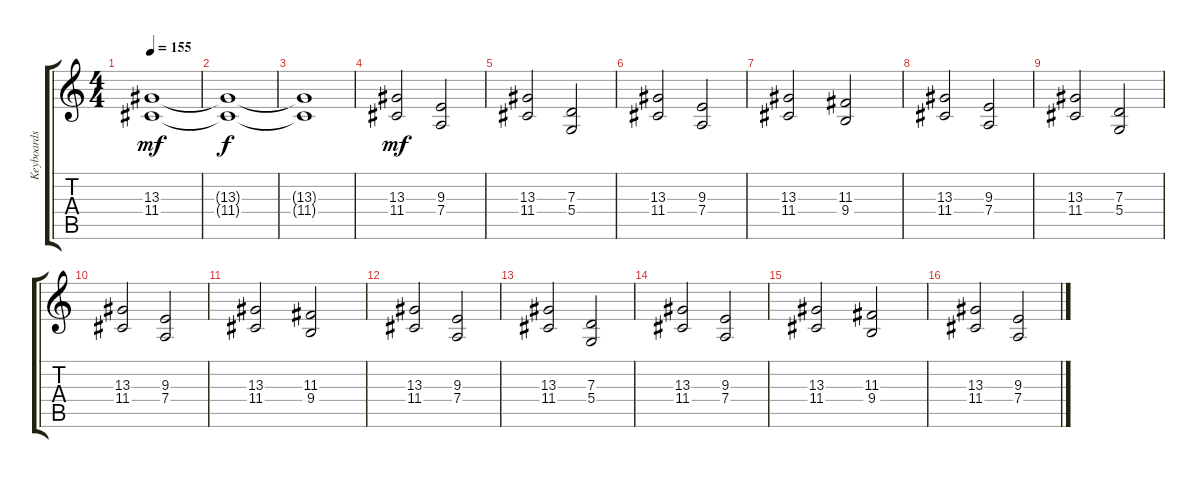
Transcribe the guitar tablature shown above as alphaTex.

\track ("Keyboards Rhytm" "Keyboards ") {instrument choiraahs}
\staff {score tabs}
\tuning (E4 B3 G3 D3 A2 E2) {hide}
\ts (4 4)
\tempo 155
\clef g2
\ks c
(13.3 11.4).1{dy mf instrument choiraahs} |
(13.3{t} 11.4{t}).1{dy f} |
(13.3{t} 11.4{t}).1 |
(13.3 11.4).2{dy mf} (9.3 7.4).2 |
(13.3 11.4).2 (7.3 5.4).2 |
(13.3 11.4).2 (9.3 7.4).2 |
(13.3 11.4).2 (11.3 9.4).2 |
(13.3 11.4).2 (9.3 7.4).2 |
(13.3 11.4).2 (7.3 5.4).2 |
(13.3 11.4).2 (9.3 7.4).2 |
(13.3 11.4).2 (11.3 9.4).2 |
(13.3 11.4).2 (9.3 7.4).2 |
(13.3 11.4).2 (7.3 5.4).2 |
(13.3 11.4).2 (9.3 7.4).2 |
(13.3 11.4).2 (11.3 9.4).2 |
(13.3 11.4).2 (9.3 7.4).2
